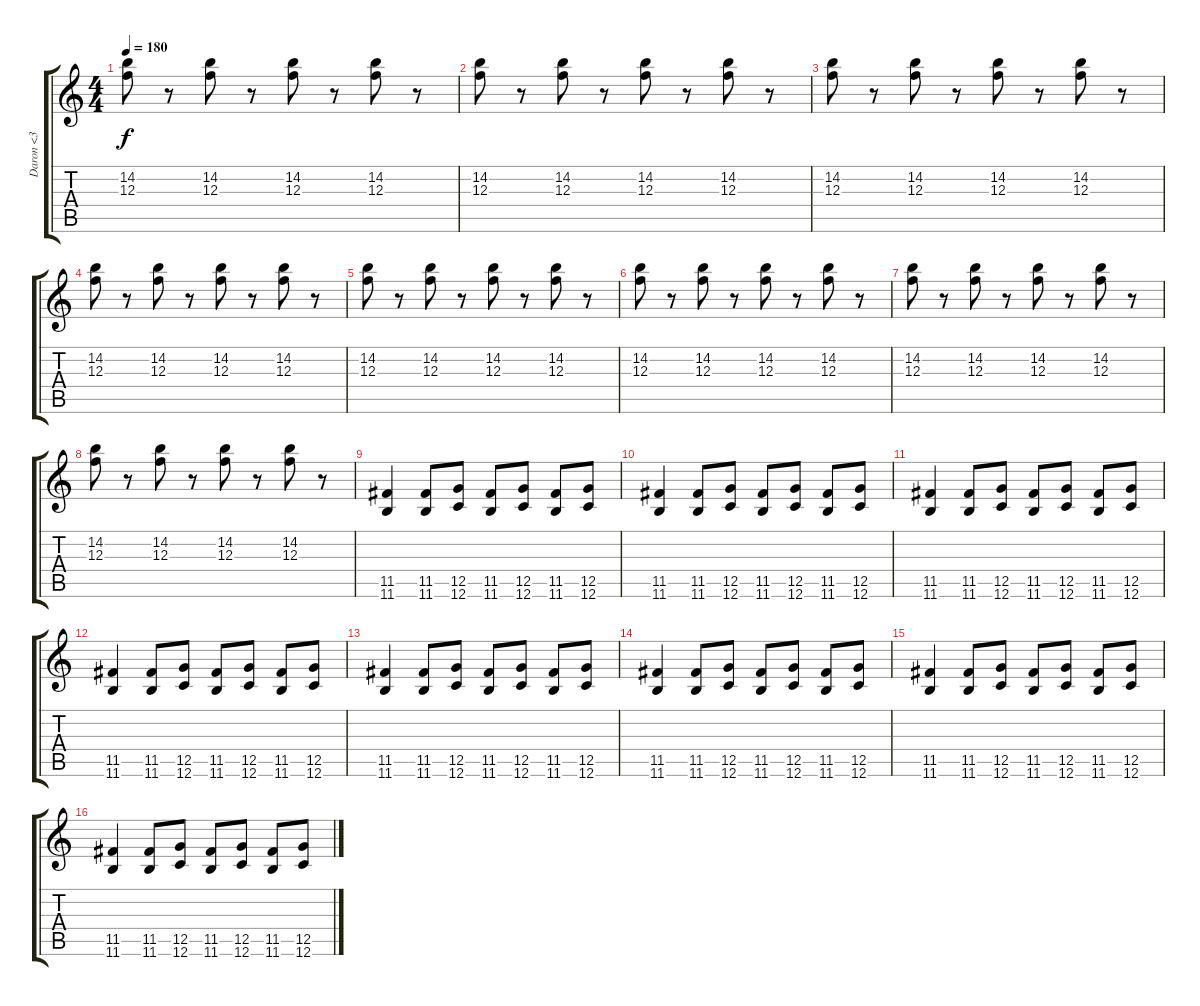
\track ("Daron <3" "Daron <3") {instrument acousticguitarnylon}
\staff {score tabs}
\tuning (D4 A3 F3 C3 G2 C2) {hide}
\ts (4 4)
\tempo 180
\clef g2
\ks c
(14.2 12.3).8{dy f instrument acousticguitarnylon} r.8 (14.2 12.3).8 r.8 (14.2 12.3).8 r.8 (14.2 12.3).8 r.8 |
(14.2 12.3).8 r.8 (14.2 12.3).8 r.8 (14.2 12.3).8 r.8 (14.2 12.3).8 r.8 |
(14.2 12.3).8 r.8 (14.2 12.3).8 r.8 (14.2 12.3).8 r.8 (14.2 12.3).8 r.8 |
(14.2 12.3).8 r.8 (14.2 12.3).8 r.8 (14.2 12.3).8 r.8 (14.2 12.3).8 r.8 |
(14.2 12.3).8 r.8 (14.2 12.3).8 r.8 (14.2 12.3).8 r.8 (14.2 12.3).8 r.8 |
(14.2 12.3).8 r.8 (14.2 12.3).8 r.8 (14.2 12.3).8 r.8 (14.2 12.3).8 r.8 |
(14.2 12.3).8 r.8 (14.2 12.3).8 r.8 (14.2 12.3).8 r.8 (14.2 12.3).8 r.8 |
(14.2 12.3).8 r.8 (14.2 12.3).8 r.8 (14.2 12.3).8 r.8 (14.2 12.3).8 r.8 |
(11.5 11.6).4{instrument distortionguitar} (11.5 11.6).8 (12.5 12.6).8 (11.5 11.6).8 (12.5 12.6).8 (11.5 11.6).8 (12.5 12.6).8 |
(11.5 11.6).4{instrument distortionguitar} (11.5 11.6).8 (12.5 12.6).8 (11.5 11.6).8 (12.5 12.6).8 (11.5 11.6).8 (12.5 12.6).8 |
(11.5 11.6).4{instrument distortionguitar} (11.5 11.6).8 (12.5 12.6).8 (11.5 11.6).8 (12.5 12.6).8 (11.5 11.6).8 (12.5 12.6).8 |
(11.5 11.6).4{instrument distortionguitar} (11.5 11.6).8 (12.5 12.6).8 (11.5 11.6).8 (12.5 12.6).8 (11.5 11.6).8 (12.5 12.6).8 |
(11.5 11.6).4{instrument distortionguitar} (11.5 11.6).8 (12.5 12.6).8 (11.5 11.6).8 (12.5 12.6).8 (11.5 11.6).8 (12.5 12.6).8 |
(11.5 11.6).4{instrument distortionguitar} (11.5 11.6).8 (12.5 12.6).8 (11.5 11.6).8 (12.5 12.6).8 (11.5 11.6).8 (12.5 12.6).8 |
(11.5 11.6).4{instrument distortionguitar} (11.5 11.6).8 (12.5 12.6).8 (11.5 11.6).8 (12.5 12.6).8 (11.5 11.6).8 (12.5 12.6).8 |
(11.5 11.6).4{instrument distortionguitar} (11.5 11.6).8 (12.5 12.6).8 (11.5 11.6).8 (12.5 12.6).8 (11.5 11.6).8 (12.5 12.6).8
